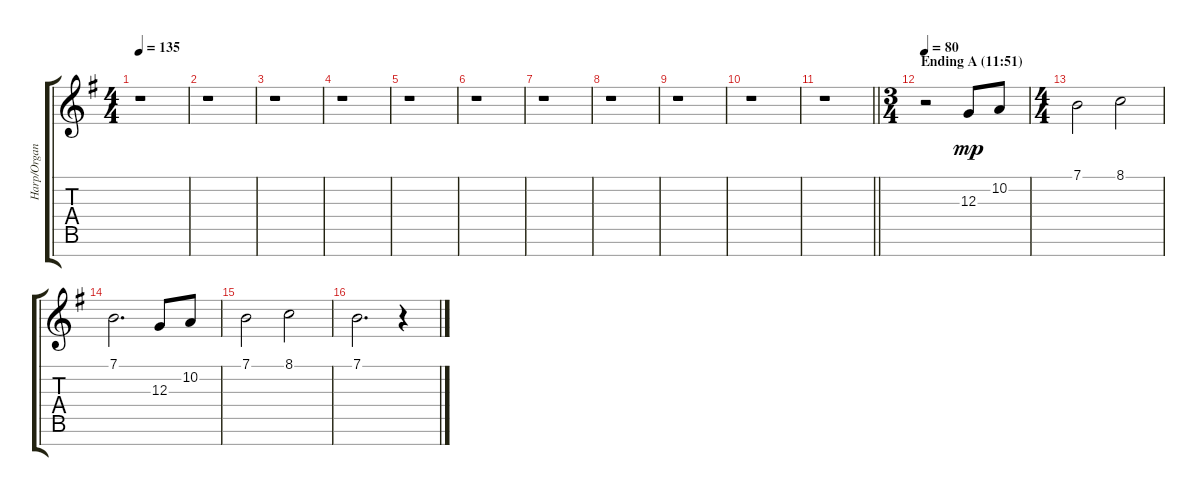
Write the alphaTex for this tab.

\track ("Harp/Organ" "Harp/Organ") {instrument orchestralharp}
\staff {score tabs}
\tuning (E4 B3 G3 D3 A2 E2 B1) {hide}
\ts (4 4)
\tempo 135
\clef g2
\ks eminor
r.1{dy mp} |
r.1 |
r.1 |
r.1 |
r.1 |
r.1 |
r.1 |
r.1 |
r.1 |
r.1 |
\barLineRight lightlight
r.1 |
\ts (3 4)
\section ("" "Ending A (11:51)")
\tempo 80
r.2{volume 8 balance 4 instrument orchestralharp} 12.3.8 10.2.8 |
\ts (4 4)
7.1.2 8.1.2 |
7.1.2{d} 12.3.8 10.2.8 |
7.1.2 8.1.2 |
7.1.2{d} r.4
